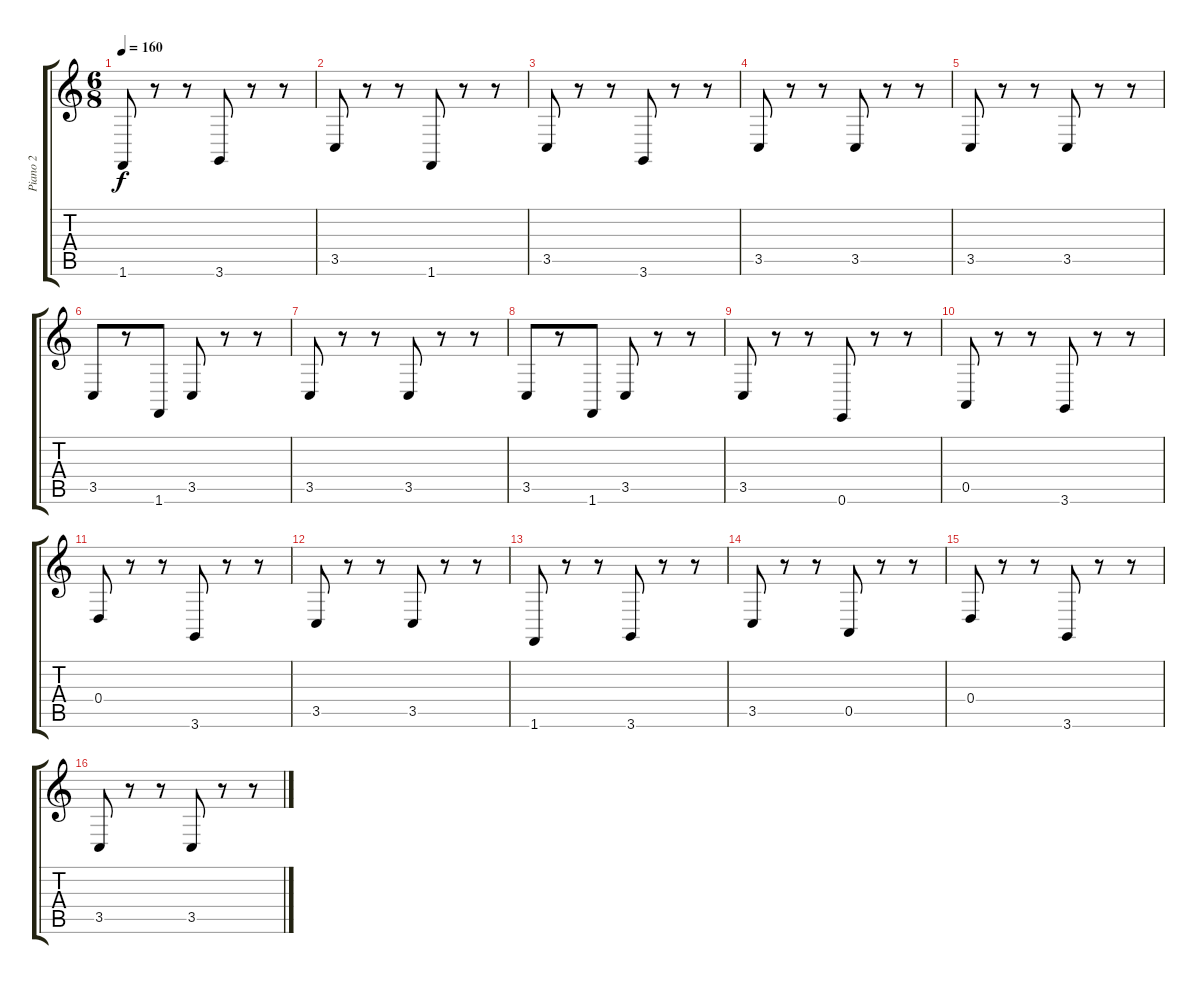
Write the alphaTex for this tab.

\track ("Piano 2" "Piano 2") {instrument acousticgrandpiano}
\staff {score tabs}
\tuning (E4 B3 G3 D3 A2 E2) {hide}
\ts (6 8)
\tempo 160
\clef g2
\ks c
1.6.8{dy f} r.8 r.8 3.6.8 r.8 r.8 |
3.5.8 r.8 r.8 1.6.8 r.8 r.8 |
3.5.8 r.8 r.8 3.6.8 r.8 r.8 |
3.5.8 r.8 r.8 3.5.8 r.8 r.8 |
3.5.8 r.8 r.8 3.5.8 r.8 r.8 |
3.5.8 r.8 1.6.8 3.5.8 r.8 r.8 |
3.5.8 r.8 r.8 3.5.8 r.8 r.8 |
3.5.8 r.8 1.6.8 3.5.8 r.8 r.8 |
3.5.8 r.8 r.8 0.6.8 r.8 r.8 |
0.5.8 r.8 r.8 3.6.8 r.8 r.8 |
0.4.8 r.8 r.8 3.6.8 r.8 r.8 |
3.5.8 r.8 r.8 3.5.8 r.8 r.8 |
1.6.8 r.8 r.8 3.6.8 r.8 r.8 |
3.5.8 r.8 r.8 0.5.8 r.8 r.8 |
0.4.8 r.8 r.8 3.6.8 r.8 r.8 |
3.5.8 r.8 r.8 3.5.8 r.8 r.8
